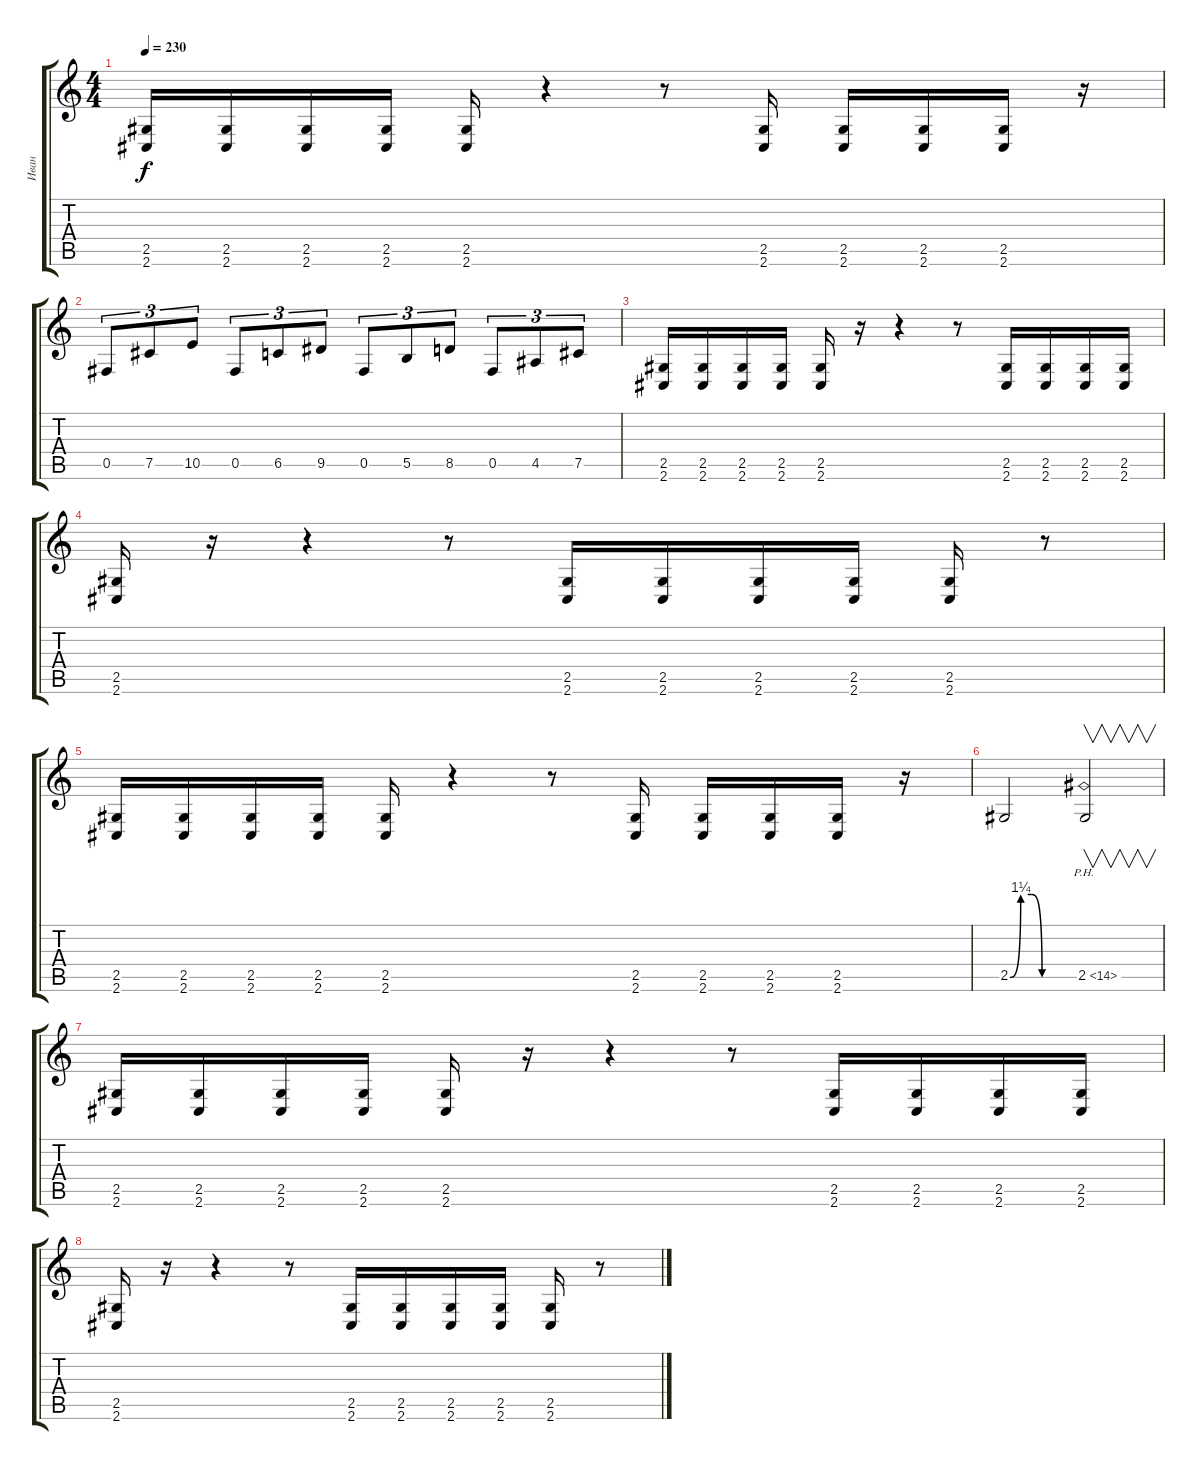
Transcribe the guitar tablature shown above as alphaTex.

\track ("Иван" "Иван") {instrument distortionguitar}
\staff {score tabs}
\tuning (Db4 Ab3 E3 B2 Gb2 B1) {hide}
\ts (4 4)
\tempo 230
\clef g2
\ks c
(2.5 2.6).16{dy f} (2.5 2.6).16 (2.5 2.6).16 (2.5 2.6).16 (2.5 2.6).16 r.4 r.8 (2.5 2.6).16 (2.5 2.6).16 (2.5 2.6).16 (2.5 2.6).16 r.16 |
0.5.8{tu (3 2)} 7.5.8{tu (3 2)} 10.5.8{tu (3 2)} 0.5.8{tu (3 2)} 6.5.8{tu (3 2)} 9.5.8{tu (3 2)} 0.5.8{tu (3 2)} 5.5.8{tu (3 2)} 8.5.8{tu (3 2)} 0.5.8{tu (3 2)} 4.5.8{tu (3 2)} 7.5.8{tu (3 2)} |
(2.5 2.6).16 (2.5 2.6).16 (2.5 2.6).16 (2.5 2.6).16 (2.5 2.6).16 r.16 r.4 r.8 (2.5 2.6).16 (2.5 2.6).16 (2.5 2.6).16 (2.5 2.6).16 |
(2.5 2.6).16 r.16 r.4 r.8 (2.5 2.6).16 (2.5 2.6).16 (2.5 2.6).16 (2.5 2.6).16 (2.5 2.6).16 r.8 |
(2.5 2.6).16 (2.5 2.6).16 (2.5 2.6).16 (2.5 2.6).16 (2.5 2.6).16 r.4 r.8 (2.5 2.6).16 (2.5 2.6).16 (2.5 2.6).16 (2.5 2.6).16 r.16 |
2.5{be (custom 0 0 10 5 20 5 30 0 60 0)}.2 2.5{ph 12}.2{v} |
(2.5 2.6).16 (2.5 2.6).16 (2.5 2.6).16 (2.5 2.6).16 (2.5 2.6).16 r.16 r.4 r.8 (2.5 2.6).16 (2.5 2.6).16 (2.5 2.6).16 (2.5 2.6).16 |
(2.5 2.6).16 r.16 r.4 r.8 (2.5 2.6).16 (2.5 2.6).16 (2.5 2.6).16 (2.5 2.6).16 (2.5 2.6).16 r.8
